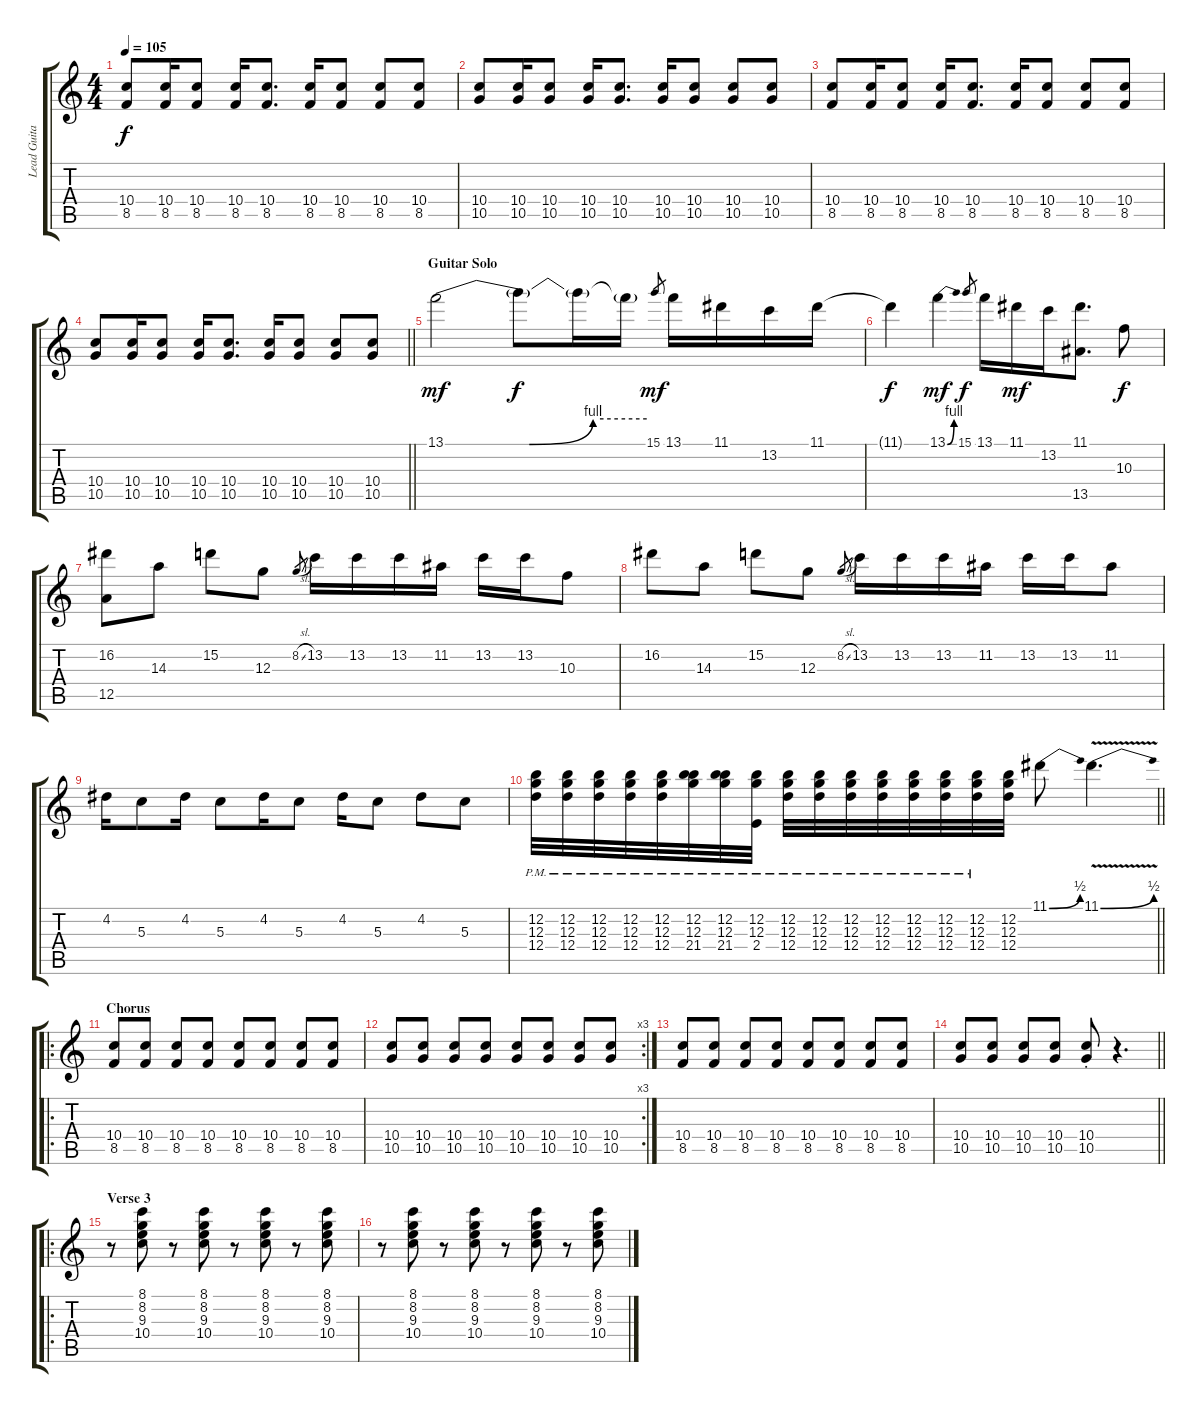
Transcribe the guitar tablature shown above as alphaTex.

\track ("Lead Guitar" "Lead Guita") {instrument overdrivenguitar}
\staff {score tabs}
\tuning (E4 B3 G3 D3 A2 E2) {hide}
\ts (4 4)
\tempo 105
\clef g2
\ks c
(10.4 8.5).8{dy f} (10.4 8.5).16 (10.4 8.5).8 (10.4 8.5).16 (10.4 8.5).8{d} (10.4 8.5).16 (10.4 8.5).8 (10.4 8.5).8 (10.4 8.5).8 |
(10.4 10.5).8 (10.4 10.5).16 (10.4 10.5).8 (10.4 10.5).16 (10.4 10.5).8{d} (10.4 10.5).16 (10.4 10.5).8 (10.4 10.5).8 (10.4 10.5).8 |
(10.4 8.5).8 (10.4 8.5).16 (10.4 8.5).8 (10.4 8.5).16 (10.4 8.5).8{d} (10.4 8.5).16 (10.4 8.5).8 (10.4 8.5).8 (10.4 8.5).8 |
\barLineRight lightlight
(10.4 10.5).8 (10.4 10.5).16 (10.4 10.5).8 (10.4 10.5).16 (10.4 10.5).8{d} (10.4 10.5).16 (10.4 10.5).8 (10.4 10.5).8 (10.4 10.5).8 |
\section ("" "Guitar Solo")
13.1{be (custom 0 0 15 0 25 0 44 4 60 4)}.2{dy mf} 13.1{t}.8{dy f} 13.1{t}.16 13.1{t}.16 15.1.8{gr dy mf} 13.1.16 11.1.16 13.2.16 11.1.16 |
11.1{t}.4{dy f} 13.1{be (bend 0 0 60 4)}.4{dy mf} 15.1.8{gr dy f} 13.1.16 11.1.16{dy mf} 13.2.16 (11.1 13.5).8{d} 10.3.8{dy f} |
(16.2 12.5).8 14.3.8 15.2.8 12.3.8 8.2{sl}.8{gr} 13.2.16 13.2.16 13.2.16 11.2.16 13.2.16 13.2.16 10.3.8 |
16.2.8 14.3.8 15.2.8 12.3.8 8.2{sl}.8{gr} 13.2.16 13.2.16 13.2.16 11.2.16 13.2.16 13.2.16 11.2.8 |
4.2.16 5.3.8 4.2.16 5.3.8 4.2.16 5.3.8 4.2.16 5.3.8 4.2.8 5.3.8 |
\barLineRight lightlight
(12.2{pm} 12.3{pm} 12.4{pm}).32 (12.2 12.3 12.4{pm}).32 (12.2 12.3 12.4{pm}).32 (12.2 12.3 12.4{pm}).32 (12.2 12.3 12.4{pm}).32 (12.2 12.3 21.4{pm}).32 (12.2 12.3 21.4{pm}).32 (12.2 12.3 2.4{pm}).32 (12.2 12.3 12.4{pm}).32 (12.2 12.3 12.4{pm}).32 (12.2 12.3 12.4{pm}).32 (12.2 12.3 12.4{pm}).32 (12.2 12.3 12.4{pm}).32 (12.2 12.3 12.4{pm}).32 (12.2 12.3 12.4{pm}).32 (12.2 12.3 12.4).32 11.1{be (bend 0 0 60 2)}.8 11.1{be (bend 0 0 60 2) v}.4{d} |
\ro
\section ("" "Chorus")
(10.4 8.5).8 (10.4 8.5).8 (10.4 8.5).8 (10.4 8.5).8 (10.4 8.5).8 (10.4 8.5).8 (10.4 8.5).8 (10.4 8.5).8 |
\rc 3
(10.4 10.5).8 (10.4 10.5).8 (10.4 10.5).8 (10.4 10.5).8 (10.4 10.5).8 (10.4 10.5).8 (10.4 10.5).8 (10.4 10.5).8 |
(10.4 8.5).8 (10.4 8.5).8 (10.4 8.5).8 (10.4 8.5).8 (10.4 8.5).8 (10.4 8.5).8 (10.4 8.5).8 (10.4 8.5).8 |
\barLineRight lightlight
(10.4 10.5).8 (10.4 10.5).8 (10.4 10.5).8 (10.4 10.5).8 (10.4{st} 10.5{st}).8 r.4{d} |
\ro
\section ("" "Verse 3")
r.8 (8.1 8.2 9.3 10.4).8 r.8 (8.1 8.2 9.3 10.4).8 r.8 (8.1 8.2 9.3 10.4).8 r.8 (8.1 8.2 9.3 10.4).8 |
r.8 (8.1 8.2 9.3 10.4).8 r.8 (8.1 8.2 9.3 10.4).8 r.8 (8.1 8.2 9.3 10.4).8 r.8 (8.1 8.2 9.3 10.4).8
